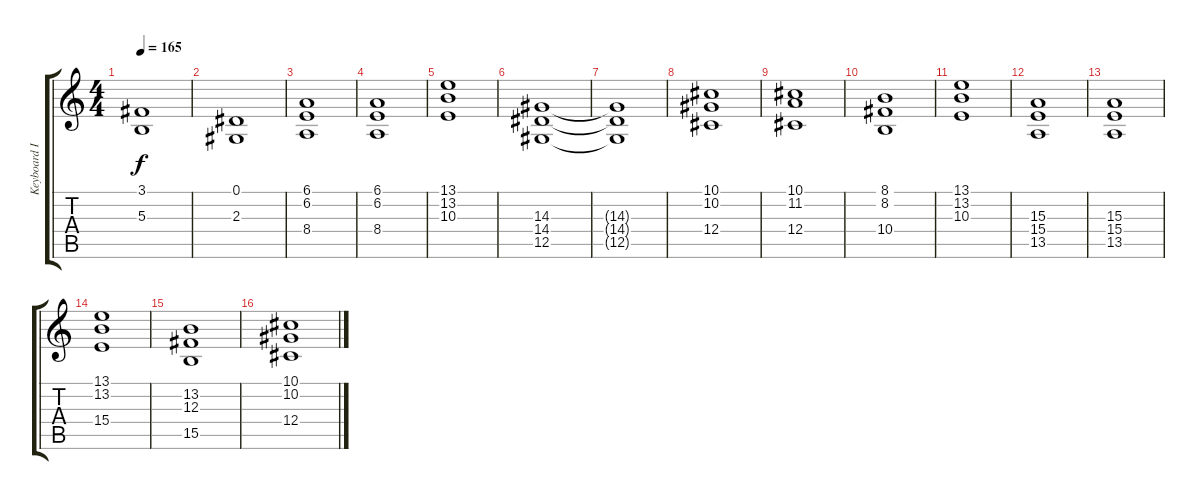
\track ("Keyboard I" "Keyboard I") {instrument stringensemble1}
\staff {score tabs}
\tuning (Eb4 Bb3 Gb3 Db3 Ab2 Eb2) {hide}
\ts (4 4)
\tempo 165
\clef g2
\ks c
(3.1 5.3).1{dy f} |
(0.1 2.3).1 |
(6.1 6.2 8.4).1 |
(6.1 6.2 8.4).1 |
(13.1 13.2 10.3).1 |
(14.3 14.4 12.5).1 |
(14.3{t} 14.4{t} 12.5{t}).1 |
(10.1 10.2 12.4).1{volume 11 balance 8} |
(10.1 11.2 12.4).1 |
(8.1 8.2 10.4).1 |
(13.1 13.2 10.3).1 |
(15.3 15.4 13.5).1 |
(15.3 15.4 13.5).1 |
(13.1 13.2 15.4).1 |
(13.2 12.3 15.5).1 |
(10.1 10.2 12.4).1
